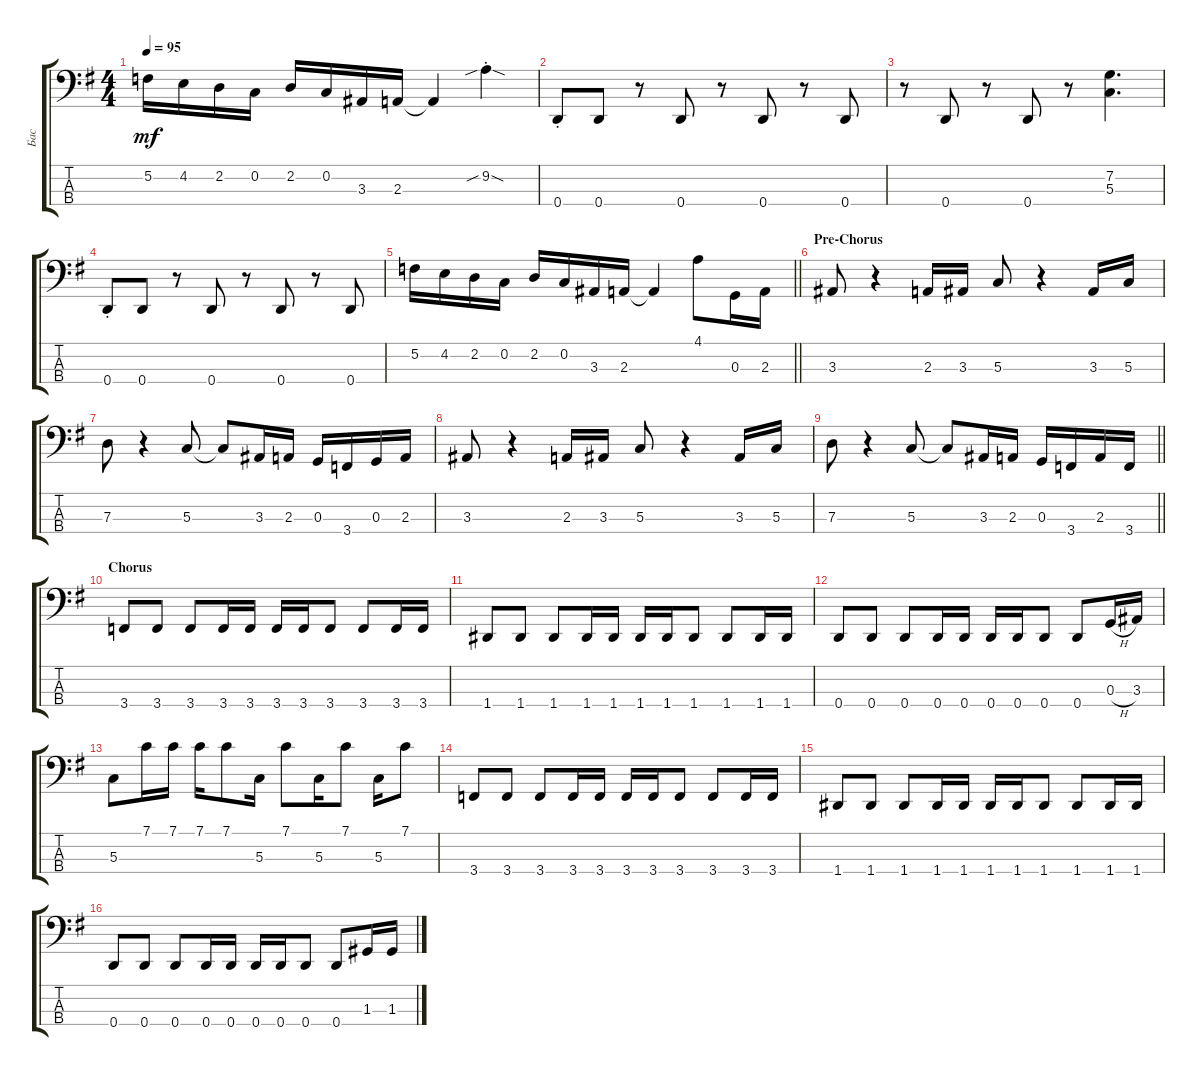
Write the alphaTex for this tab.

\track ("Бас" "Бас") {instrument electricbassfinger}
\staff {score tabs}
\tuning (F2 C2 G1 D1) {hide}
\ts (4 4)
\tempo 95
\clef f4
\ks eminor
5.2.16{dy mf} 4.2.16 2.2.16 0.2.16 2.2.16 0.2.16 3.3.16 2.3.16 2.3{t}.4 9.2{sib sod st}.4 |
0.4{st}.8 0.4.8 r.8 0.4.8 r.8 0.4.8 r.8 0.4.8 |
r.8 0.4.8 r.8 0.4.8 r.8 (7.2 5.3).4{d} |
0.4{st}.8 0.4.8 r.8 0.4.8 r.8 0.4.8 r.8 0.4.8 |
\barLineRight lightlight
5.2.16 4.2.16 2.2.16 0.2.16 2.2.16 0.2.16 3.3.16 2.3.16 2.3{t}.4 4.1.8 0.3.16 2.3.16 |
\section ("" "Pre-Chorus")
3.3.8 r.4 2.3.16 3.3.16 5.3.8 r.4 3.3.16 5.3.16 |
7.3.8 r.4 5.3.8 5.3{t}.8 3.3.16 2.3.16 0.3.16 3.4.16 0.3.16 2.3.16 |
3.3.8 r.4 2.3.16 3.3.16 5.3.8 r.4 3.3.16 5.3.16 |
\barLineRight lightlight
7.3.8 r.4 5.3.8 5.3{t}.8 3.3.16 2.3.16 0.3.16 3.4.16 2.3.16 3.4.16 |
\section ("" "Chorus")
3.4.8 3.4.8 3.4.8 3.4.16 3.4.16 3.4.16 3.4.16 3.4.8 3.4.8 3.4.16 3.4.16 |
1.4.8 1.4.8 1.4.8 1.4.16 1.4.16 1.4.16 1.4.16 1.4.8 1.4.8 1.4.16 1.4.16 |
0.4.8 0.4.8 0.4.8 0.4.16 0.4.16 0.4.16 0.4.16 0.4.8 0.4.8 0.3{h}.16 3.3.16 |
5.3.8 7.1.16 7.1.16 7.1.16 7.1.8 5.3.16 7.1.8 5.3.16 7.1.8 5.3.16 7.1.8 |
3.4.8 3.4.8 3.4.8 3.4.16 3.4.16 3.4.16 3.4.16 3.4.8 3.4.8 3.4.16 3.4.16 |
1.4.8 1.4.8 1.4.8 1.4.16 1.4.16 1.4.16 1.4.16 1.4.8 1.4.8 1.4.16 1.4.16 |
0.4.8 0.4.8 0.4.8 0.4.16 0.4.16 0.4.16 0.4.16 0.4.8 0.4.8 1.3.16 1.3{ss}.16
